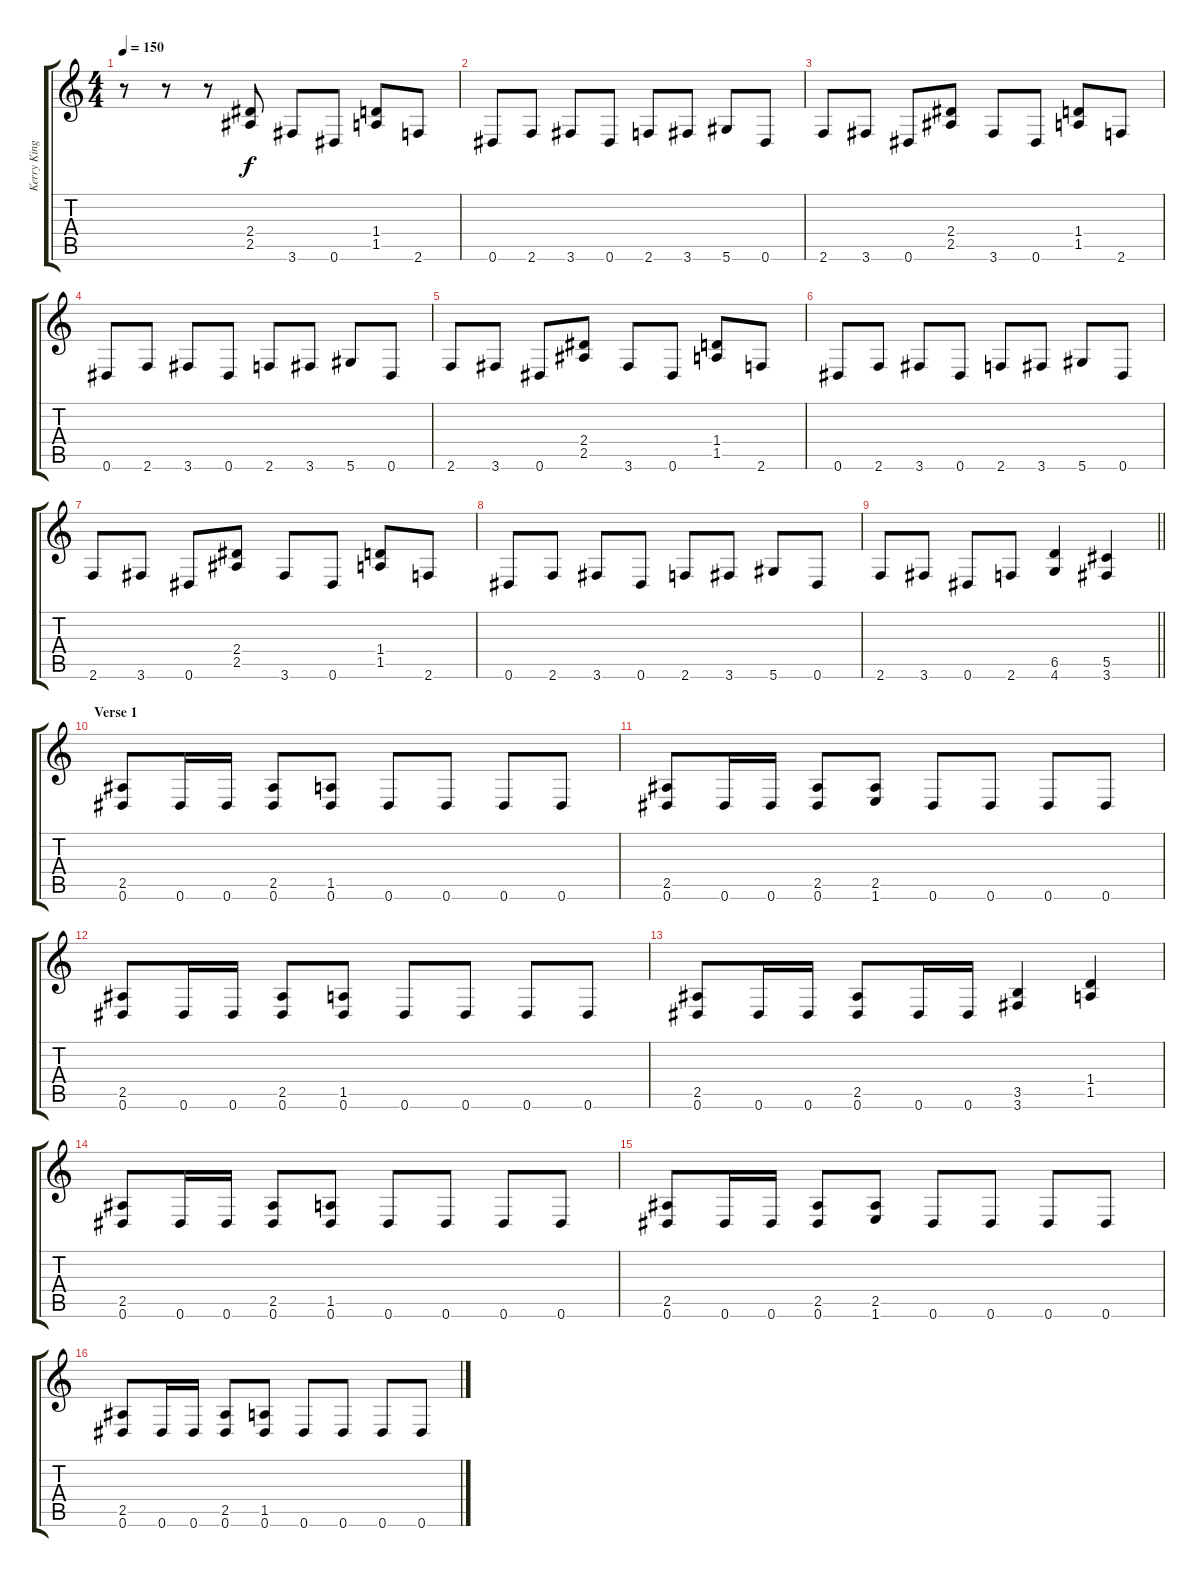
\track ("Kerry King" "Kerry King") {instrument distortionguitar}
\staff {score tabs}
\tuning (Eb4 Bb3 Gb3 Db3 Ab2 Eb2) {hide}
\ts (4 4)
\tempo 150
\clef g2
\ks c
r.8{dy f} r.8 r.8 (2.4 2.5).8 3.6.8 0.6.8 (1.4 1.5).8 2.6.8 |
0.6.8 2.6.8 3.6.8 0.6.8 2.6.8 3.6.8 5.6.8 0.6.8 |
2.6.8 3.6.8 0.6.8 (2.4 2.5).8 3.6.8 0.6.8 (1.4 1.5).8 2.6.8 |
0.6.8 2.6.8 3.6.8 0.6.8 2.6.8 3.6.8 5.6.8 0.6.8 |
2.6.8 3.6.8 0.6.8 (2.4 2.5).8 3.6.8 0.6.8 (1.4 1.5).8 2.6.8 |
0.6.8 2.6.8 3.6.8 0.6.8 2.6.8 3.6.8 5.6.8 0.6.8 |
2.6.8 3.6.8 0.6.8 (2.4 2.5).8 3.6.8 0.6.8 (1.4 1.5).8 2.6.8 |
0.6.8 2.6.8 3.6.8 0.6.8 2.6.8 3.6.8 5.6.8 0.6.8 |
\barLineRight lightlight
2.6.8 3.6.8 0.6.8 2.6.8 (6.5 4.6).4 (5.5 3.6).4 |
\section ("" "Verse 1")
(2.5 0.6).8 0.6.16 0.6.16 (2.5 0.6).8 (1.5 0.6).8 0.6.8 0.6.8 0.6.8 0.6.8 |
(2.5 0.6).8 0.6.16 0.6.16 (2.5 0.6).8 (2.5 1.6).8 0.6.8 0.6.8 0.6.8 0.6.8 |
(2.5 0.6).8 0.6.16 0.6.16 (2.5 0.6).8 (1.5 0.6).8 0.6.8 0.6.8 0.6.8 0.6.8 |
(2.5 0.6).8 0.6.16 0.6.16 (2.5 0.6).8 0.6.16 0.6.16 (3.5 3.6).4 (1.4 1.5).4 |
(2.5 0.6).8 0.6.16 0.6.16 (2.5 0.6).8 (1.5 0.6).8 0.6.8 0.6.8 0.6.8 0.6.8 |
(2.5 0.6).8 0.6.16 0.6.16 (2.5 0.6).8 (2.5 1.6).8 0.6.8 0.6.8 0.6.8 0.6.8 |
(2.5 0.6).8 0.6.16 0.6.16 (2.5 0.6).8 (1.5 0.6).8 0.6.8 0.6.8 0.6.8 0.6.8
